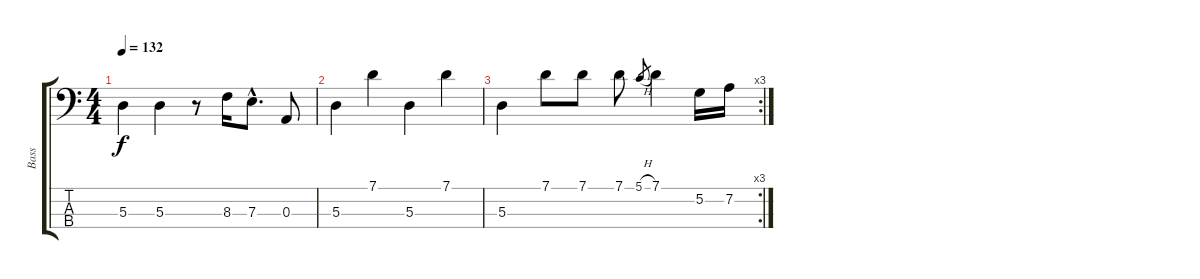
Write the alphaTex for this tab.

\track ("Bass" "Bass") {instrument electricbassfinger}
\staff {score tabs}
\tuning (G2 D2 A1 E1) {hide}
\ts (4 4)
\tempo 132
\clef f4
\ks c
5.3.4{dy f} 5.3.4 r.8 8.3.16 7.3{hac}.8{d} 0.3.8 |
5.3.4 7.1.4 5.3.4 7.1.4 |
\rc 3
5.3.4 7.1.8 7.1.8 7.1.8 5.1{h}.8{gr} 7.1.4 5.2.16 7.2.16
